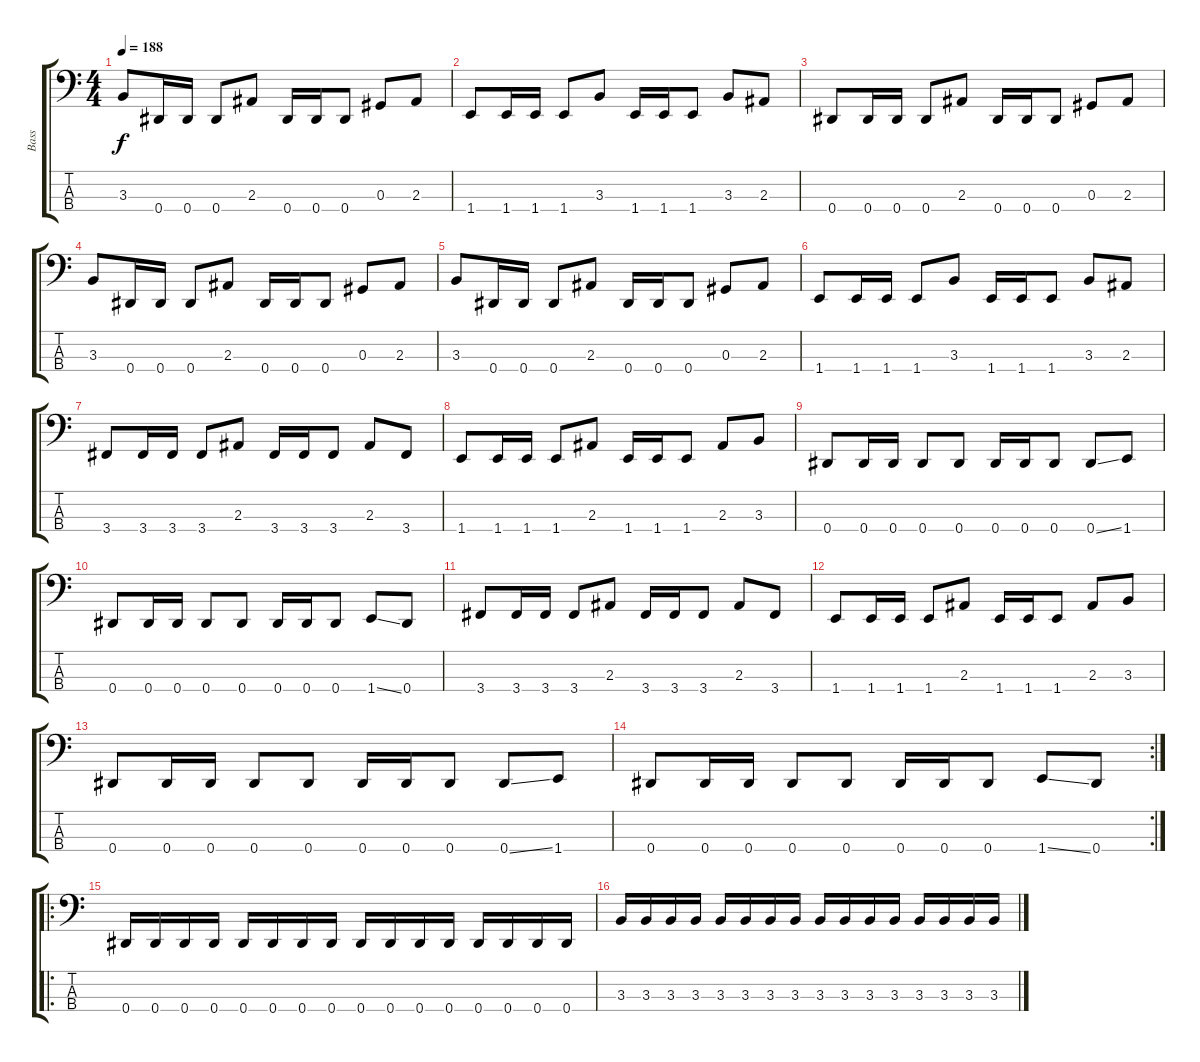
\track ("Bass" "Bass") {instrument electricbassfinger}
\staff {score tabs}
\tuning (Gb2 Db2 Ab1 Eb1) {hide}
\ts (4 4)
\tempo 188
\clef f4
\ks c
3.3.8{dy f} 0.4.16 0.4.16 0.4.8 2.3.8 0.4.16 0.4.16 0.4.8 0.3.8 2.3.8 |
1.4.8 1.4.16 1.4.16 1.4.8 3.3.8 1.4.16 1.4.16 1.4.8 3.3.8 2.3.8 |
0.4.8 0.4.16 0.4.16 0.4.8 2.3.8 0.4.16 0.4.16 0.4.8 0.3.8 2.3.8 |
3.3.8 0.4.16 0.4.16 0.4.8 2.3.8 0.4.16 0.4.16 0.4.8 0.3.8 2.3.8 |
3.3.8 0.4.16 0.4.16 0.4.8 2.3.8 0.4.16 0.4.16 0.4.8 0.3.8 2.3.8 |
1.4.8 1.4.16 1.4.16 1.4.8 3.3.8 1.4.16 1.4.16 1.4.8 3.3.8 2.3.8 |
3.4.8 3.4.16 3.4.16 3.4.8 2.3.8 3.4.16 3.4.16 3.4.8 2.3.8 3.4.8 |
1.4.8 1.4.16 1.4.16 1.4.8 2.3.8 1.4.16 1.4.16 1.4.8 2.3.8 3.3.8 |
0.4.8 0.4.16 0.4.16 0.4.8 0.4.8 0.4.16 0.4.16 0.4.8 0.4{ss}.8 1.4.8 |
0.4.8 0.4.16 0.4.16 0.4.8 0.4.8 0.4.16 0.4.16 0.4.8 1.4{ss}.8 0.4.8 |
3.4.8 3.4.16 3.4.16 3.4.8 2.3.8 3.4.16 3.4.16 3.4.8 2.3.8 3.4.8 |
1.4.8 1.4.16 1.4.16 1.4.8 2.3.8 1.4.16 1.4.16 1.4.8 2.3.8 3.3.8 |
0.4.8 0.4.16 0.4.16 0.4.8 0.4.8 0.4.16 0.4.16 0.4.8 0.4{ss}.8 1.4.8 |
\rc 2
0.4.8 0.4.16 0.4.16 0.4.8 0.4.8 0.4.16 0.4.16 0.4.8 1.4{ss}.8 0.4.8 |
\ro
0.4.16 0.4.16 0.4.16 0.4.16 0.4.16 0.4.16 0.4.16 0.4.16 0.4.16 0.4.16 0.4.16 0.4.16 0.4.16 0.4.16 0.4.16 0.4.16 |
3.3.16 3.3.16 3.3.16 3.3.16 3.3.16 3.3.16 3.3.16 3.3.16 3.3.16 3.3.16 3.3.16 3.3.16 3.3.16 3.3.16 3.3.16 3.3.16
